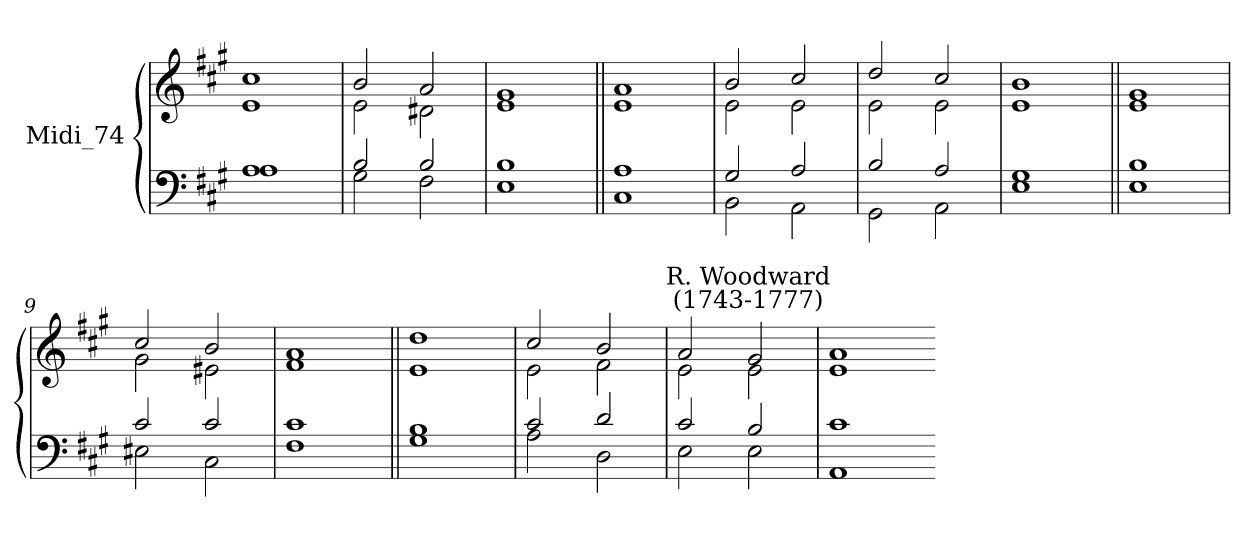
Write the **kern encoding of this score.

**kern	**kern
*part2	*part1
*staff2	*staff1
*I"Midi_74	*I"Midi_74
*clefF4	*clefG2
*k[f#c#g#]	*k[f#c#g#]
*A:	*A:
=1	=1
*^	*^
1A/	1A\	1cc#/	1e\
=2	=2	=2	=2
2B/	2G#\	2b/	2e\
2B/	2F#\	2a/	2d#X\
=3	=3	=3	=3
1B/	1E\	1g#/	1e\
=4||	=4||	=4||	=4||
1A/	1C#\	1a/	1e\
=5	=5	=5	=5
2G#/	2BB\	2b/	2e\
2A/	2AA\	2cc#/	2e\
=6	=6	=6	=6
2B/	2GG#\	2dd/	2e\
2A/	2AA\	2cc#/	2e\
=7	=7	=7	=7
1G#/	1E\	1b/	1e\
=8||	=8||	=8||	=8||
1B/	1E\	1g#/	1e\
=9	=9	=9	=9
2c#/	2E#X\	2cc#/	2g#\
2c#/	2C#\	2b/	2e#X\
=10	=10	=10	=10
1c#/	1F#\	1a/	1f#\
=11||	=11||	=11||	=11||
1B/	1G#\	1dd/	1e\
=12	=12	=12	=12
2c#/	2A\	2cc#/	2e\
2d/	2D\	2b/	2f#\
=13	=13	=13	=13
2c#/	2E\	2a/	2e\
!	!	!LO:TX:a:cj:t=R. Woodward\n(1743-1777)	!
2B/	2E\	2g#/	2e\
=14	=14	=14	=14
1c#/	1AA\	1a/	1e\
*v	*v	*	*
*	*v	*v
=-	=-
*-	*-
